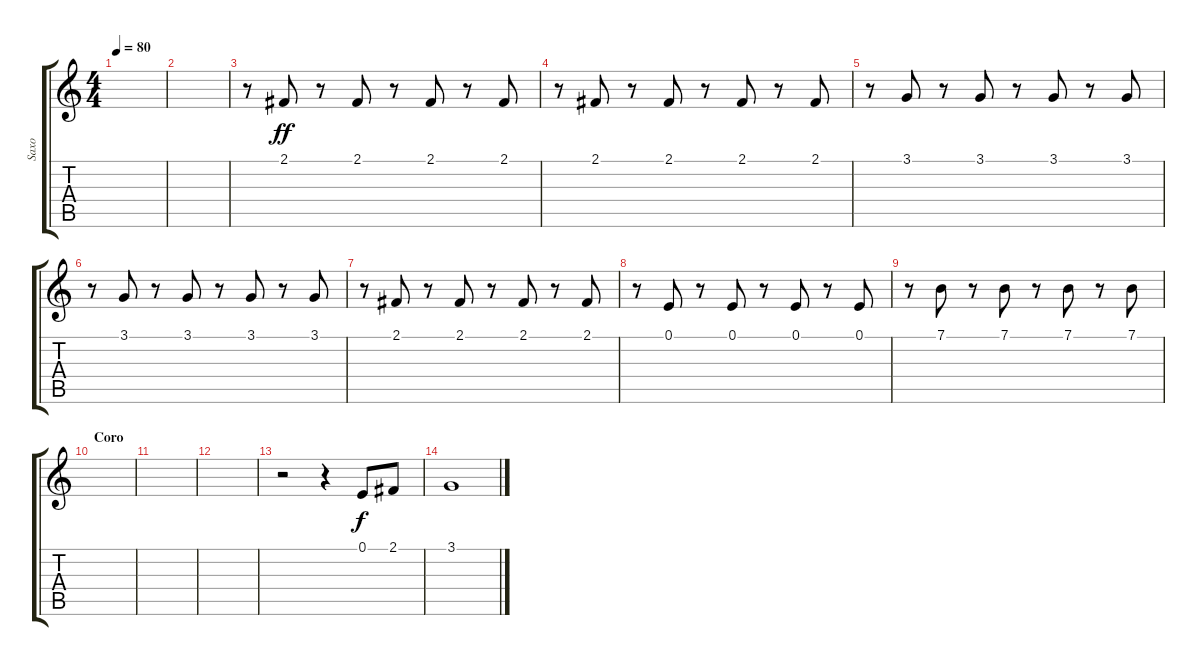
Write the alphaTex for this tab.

\track ("Saxo" "Saxo") {instrument altosax}
\staff {score tabs}
\tuning (E4 B3 G3 D3 A2 E2) {hide}
\ts (4 4)
\tempo 80
\clef g2
\ks c
|
|
r.8{volume 0} 2.1.8{dy ff volume 7} r.8 2.1.8 r.8 2.1.8 r.8 2.1.8 |
r.8 2.1.8 r.8 2.1.8 r.8 2.1.8 r.8 2.1.8 |
r.8 3.1.8 r.8 3.1.8 r.8 3.1.8 r.8 3.1.8 |
r.8 3.1.8 r.8 3.1.8 r.8 3.1.8 r.8 3.1.8 |
r.8 2.1.8 r.8 2.1.8 r.8 2.1.8 r.8 2.1.8 |
r.8 0.1.8 r.8 0.1.8 r.8 0.1.8 r.8 0.1.8 |
r.8 7.1.8 r.8 7.1.8 r.8 7.1.8 r.8 7.1.8 |
\section ("" "Coro")
|
|
|
r.2 r.4 0.1.8{dy f} 2.1.8 |
3.1.1
